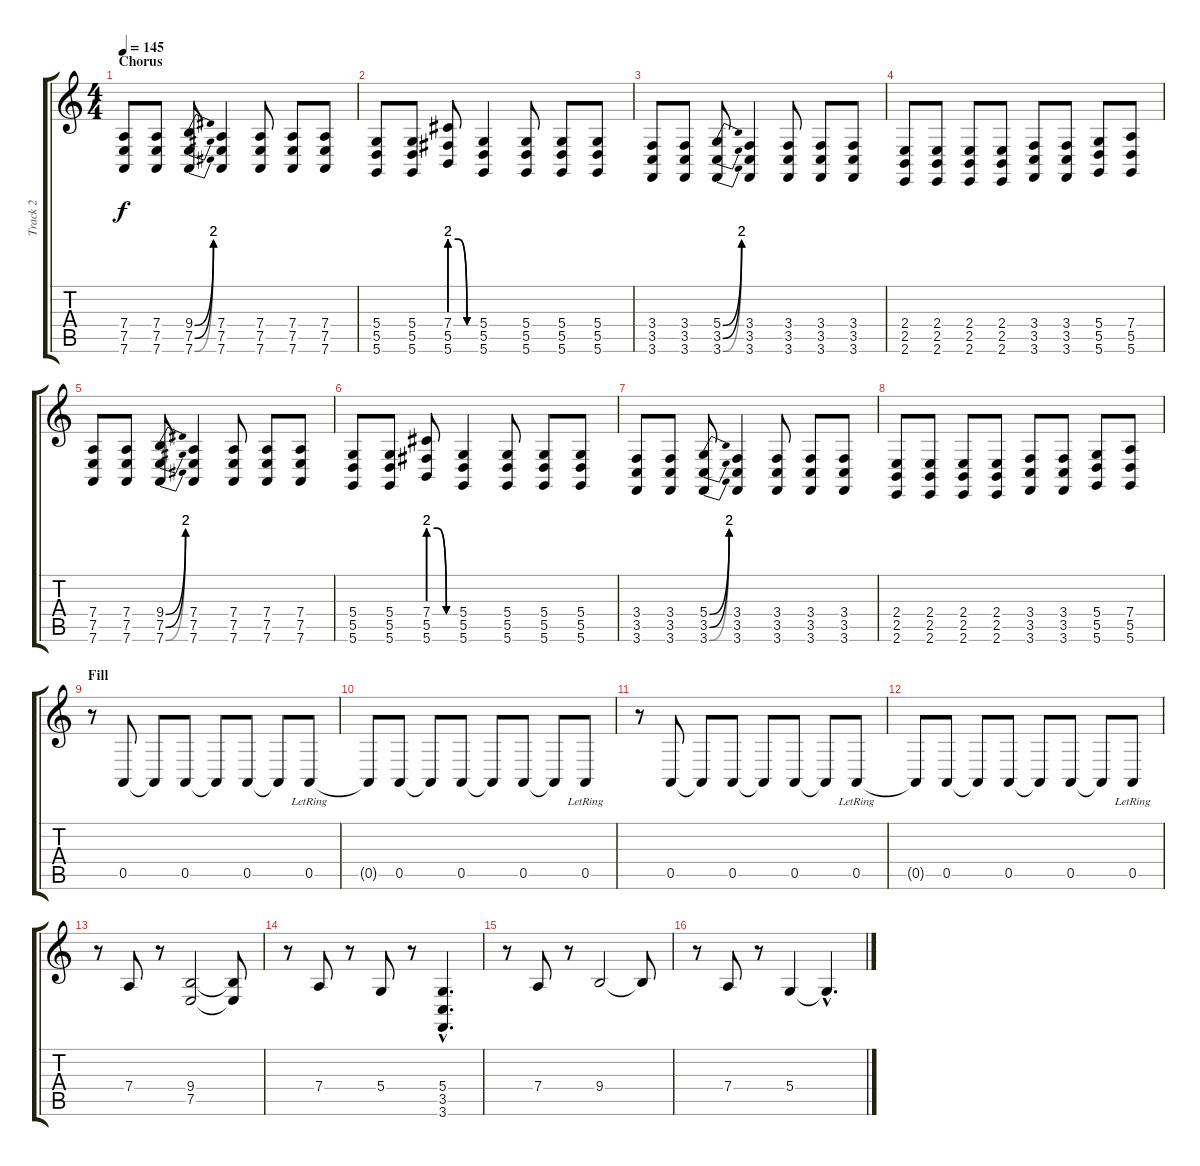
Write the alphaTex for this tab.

\track ("Track 2" "Track 2") {instrument orchestralharp}
\staff {score tabs}
\tuning (E4 B3 G3 D3 A2 D2) {hide}
\ts (4 4)
\section ("" "Chorus")
\tempo 145
\clef g2
\ks c
(7.4 7.5 7.6).8{dy f} (7.4 7.5 7.6).8 (9.4{be (bend 0 0 60 8)} 7.5{be (bend 0 0 60 8)} 7.6{be (bend 0 0 60 8)}).8 (7.4 7.5 7.6).4 (7.4 7.5 7.6).8 (7.4 7.5 7.6).8 (7.4 7.5 7.6).8 |
(5.4 5.5 5.6).8 (5.4 5.5 5.6).8 (7.4{be (custom 0 8 20 8 40 0 60 0)} 5.5{be (custom 0 8 20 8 40 0 60 0)} 5.6{be (custom 0 8 20 8 40 0 60 0)}).8 (5.4 5.5 5.6).4 (5.4 5.5 5.6).8 (5.4 5.5 5.6).8 (5.4 5.5 5.6).8 |
(3.4 3.5 3.6).8 (3.4 3.5 3.6).8 (5.4{be (bend 0 0 60 8)} 3.5{be (bend 0 0 60 8)} 3.6{be (bend 0 0 60 8)}).8 (3.4 3.5 3.6).4 (3.4 3.5 3.6).8 (3.4 3.5 3.6).8 (3.4 3.5 3.6).8 |
(2.4 2.5 2.6).8 (2.4 2.5 2.6).8 (2.4 2.5 2.6).8 (2.4 2.5 2.6).8 (3.4 3.5 3.6).8 (3.4 3.5 3.6).8 (5.4 5.5 5.6).8 (7.4 5.5 5.6).8 |
(7.4 7.5 7.6).8 (7.4 7.5 7.6).8 (9.4{be (bend 0 0 60 8)} 7.5{be (bend 0 0 60 8)} 7.6{be (bend 0 0 60 8)}).8 (7.4 7.5 7.6).4 (7.4 7.5 7.6).8 (7.4 7.5 7.6).8 (7.4 7.5 7.6).8 |
(5.4 5.5 5.6).8 (5.4 5.5 5.6).8 (7.4{be (custom 0 8 20 8 40 0 60 0)} 5.5{be (custom 0 8 20 8 40 0 60 0)} 5.6{be (custom 0 8 20 8 40 0 60 0)}).8 (5.4 5.5 5.6).4 (5.4 5.5 5.6).8 (5.4 5.5 5.6).8 (5.4 5.5 5.6).8 |
(3.4 3.5 3.6).8 (3.4 3.5 3.6).8 (5.4{be (bend 0 0 60 8)} 3.5{be (bend 0 0 60 8)} 3.6{be (bend 0 0 60 8)}).8 (3.4 3.5 3.6).4 (3.4 3.5 3.6).8 (3.4 3.5 3.6).8 (3.4 3.5 3.6).8 |
(2.4 2.5 2.6).8 (2.4 2.5 2.6).8 (2.4 2.5 2.6).8 (2.4 2.5 2.6).8 (3.4 3.5 3.6).8 (3.4 3.5 3.6).8 (5.4 5.5 5.6).8 (7.4 5.5 5.6).8 |
\section ("" "Fill")
r.8 0.5.8 0.5{t}.8 0.5.8 0.5{t}.8 0.5.8 0.5{t}.8 0.5{lr}.8 |
0.5{t}.8 0.5.8 0.5{t}.8 0.5.8 0.5{t}.8 0.5.8 0.5{t}.8 0.5{lr}.8 |
r.8 0.5.8 0.5{t}.8 0.5.8 0.5{t}.8 0.5.8 0.5{t}.8 0.5{lr}.8 |
0.5{t}.8 0.5.8 0.5{t}.8 0.5.8 0.5{t}.8 0.5.8 0.5{t}.8 0.5{lr}.8 |
r.8 7.4.8 r.8 (9.4 7.5).2 (9.4{t} 7.5{t}).8 |
r.8 7.4.8 r.8 5.4.8 r.8 (5.4{hac} 3.5{hac} 3.6{hac}).4{d} |
r.8 7.4.8 r.8 9.4.2 9.4{t}.8 |
r.8 7.4.8 r.8 5.4.4 5.4{hac t}.4{d}
